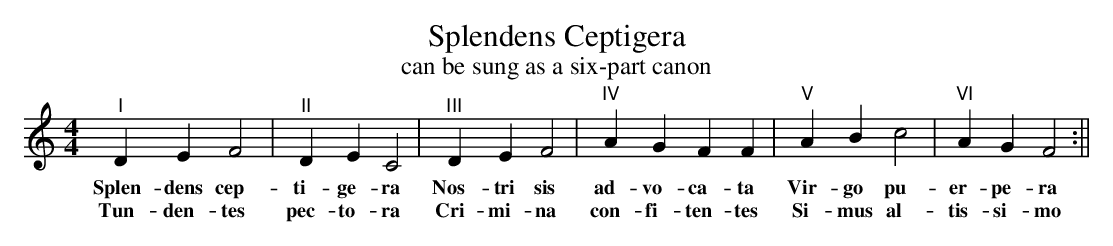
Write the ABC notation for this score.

X:1
T: Splendens Ceptigera
M: 4/4
L: 1/4
Q: 1/4=180
K: F lydian
V:1
"^I" D   E    F2|"^II" D  E C2|"^III" D   E  F2|"^IV" A   G  F  F|"^V" A   B c2|"^VI" A   G F2:||
w:Splen-dens cep-     ti-ge-ra       Nos-tri sis      ad-vo-ca-ta     Vir-go pu-      er-pe-ra
w:  Tun- den- tes    pec-to-ra       Cri-mi- na     con-fi-ten-tes    Si- mus al-     tis-si-mo
